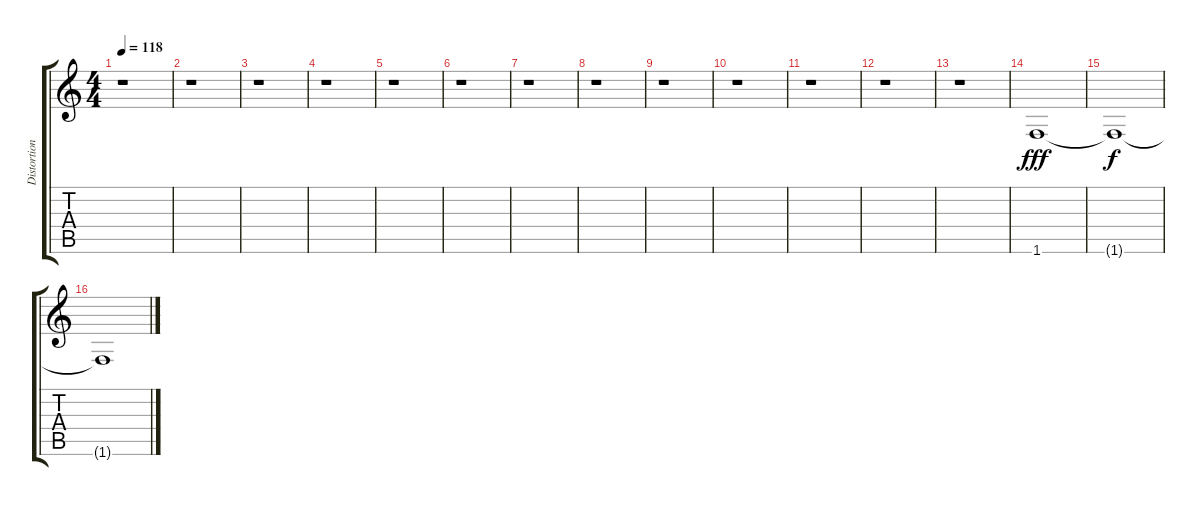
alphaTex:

\track ("Distortion" "Distortion") {instrument distortionguitar}
\staff {score tabs}
\tuning (E4 B3 G3 D3 A2 E2) {hide}
\ts (4 4)
\tempo 118
\clef g2
\ks c
r.1{dy f} |
r.1 |
r.1 |
r.1 |
r.1 |
r.1 |
r.1 |
r.1 |
r.1 |
r.1 |
r.1 |
r.1 |
r.1 |
1.6.1{dy fff} |
1.6{t}.1{dy f} |
1.6{t}.1
